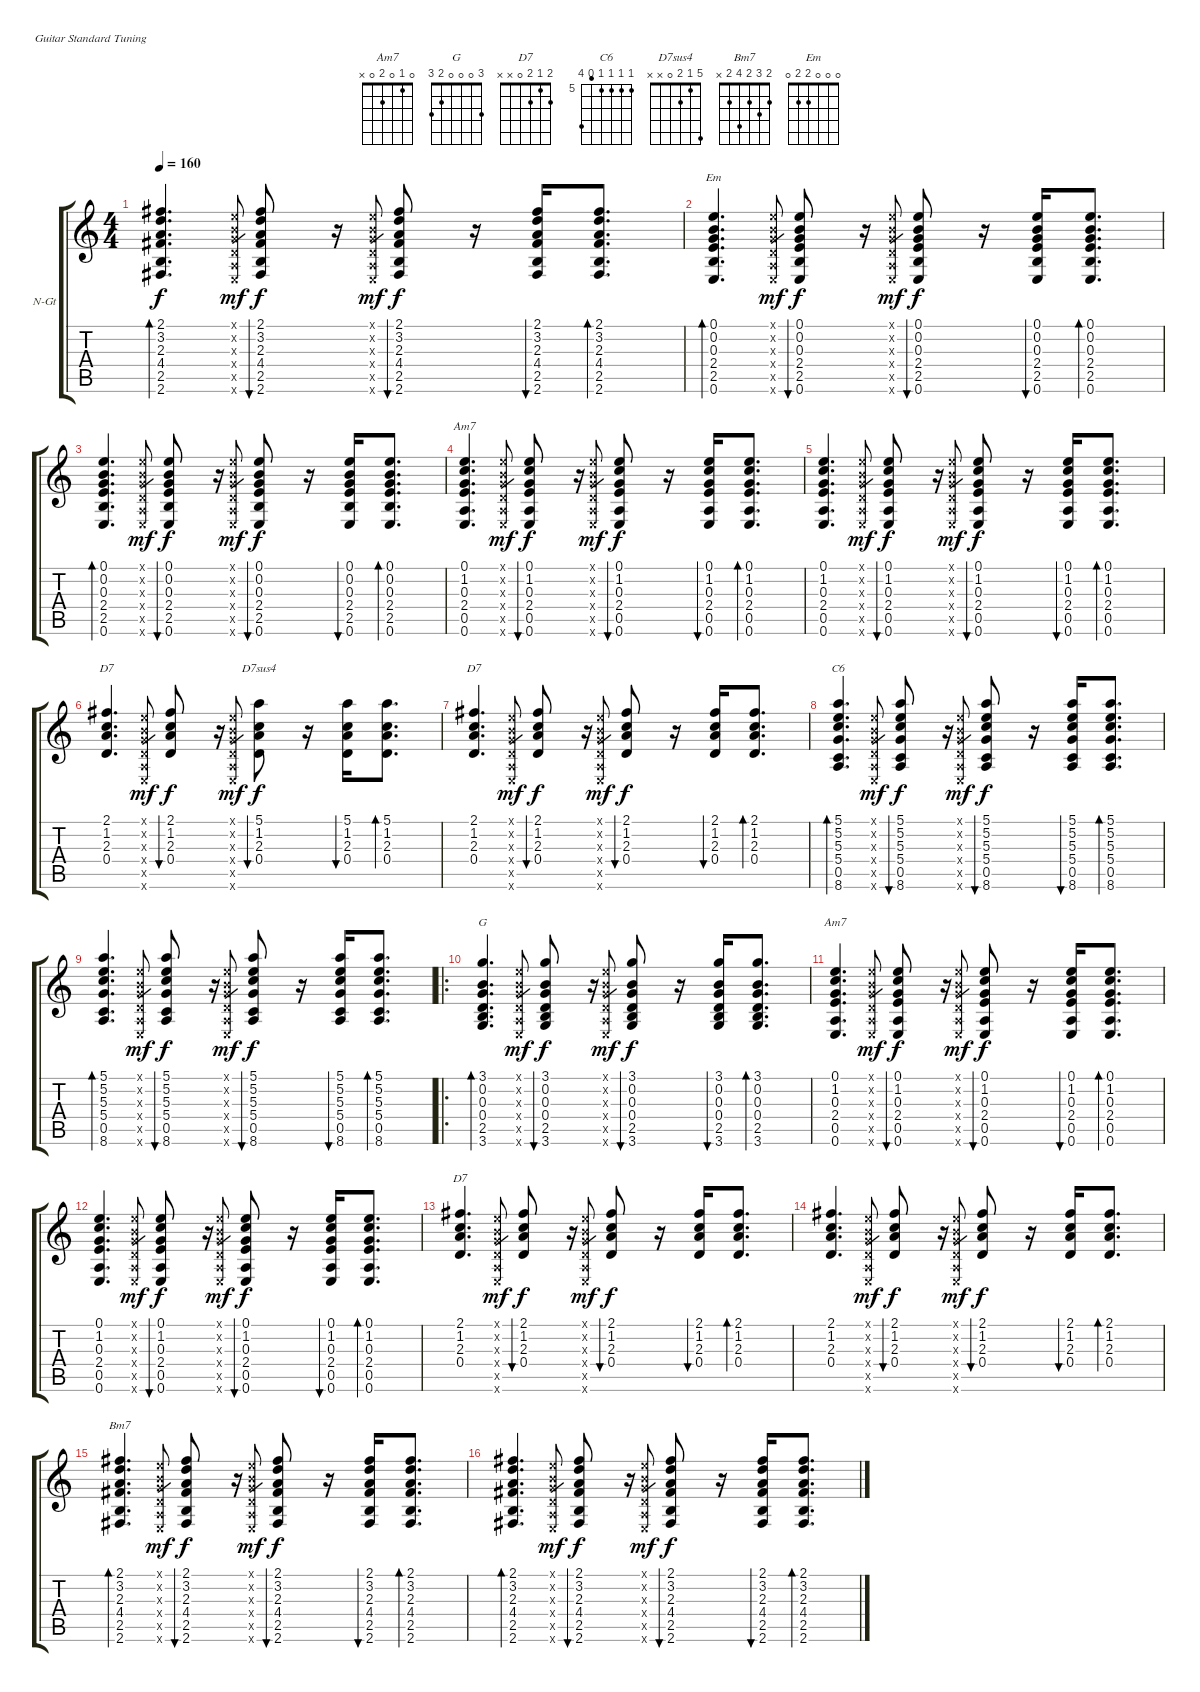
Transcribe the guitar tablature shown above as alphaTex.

\bracketExtendMode groupsimilarinstruments
\firstSystemTrackNameOrientation horizontal
\otherSystemsTrackNameOrientation horizontal
\track ("Classic Guitar" "N-Gt") {instrument acousticguitarnylon}
\staff {score tabs}
\tuning (E4 B3 G3 D3 A2 E2)
\chord ("Am7" 0 1 0 2 0 x)
\chord ("G" 3 0 0 0 2 3)
\chord ("D7" 2 1 2 0 x x)
\chord ("C6" 5 5 5 5 4 8) {firstfret 5}
\chord ("D7sus4" 5 1 2 0 x x)
\chord ("Bm7" 2 3 2 4 2 x)
\chord ("Em" 0 0 0 2 2 0)
\ts (4 4)
\tempo 160
\clef g2
\ks c
(2.1 3.2 2.3 4.4 2.5 2.6).4{d bd 240 dy f} (0.1{x} 0.2{x} 0.3{x} 0.4{x} 0.5{x} 0.6{x}).8{gr dy mf} (2.1 3.2 2.3 4.4 2.5 2.6).8{bu 30 dy f} r.16 (0.1{x} 0.2{x} 0.3{x} 0.4{x} 0.5{x} 0.6{x}).8{gr dy mf} (2.1 3.2 2.3 4.4 2.5 2.6).8{bu 30 dy f} r.16 (2.1 3.2 2.3 4.4 2.5 2.6).16{bu 30} (2.1 3.2 2.3 4.4 2.5 2.6).8{d bd 120} |
(0.1 0.2 0.3 2.4 2.5 0.6).4{d bd 240 ch "Em"} (0.1{x} 0.2{x} 0.3{x} 0.4{x} 0.5{x} 0.6{x}).8{gr dy mf} (0.1 0.2 0.3 2.4 2.5 0.6).8{bu 30 dy f} r.16 (0.1{x} 0.2{x} 0.3{x} 0.4{x} 0.5{x} 0.6{x}).8{gr dy mf} (0.1 0.2 0.3 2.4 2.5 0.6).8{bu 30 dy f} r.16 (0.1 0.2 0.3 2.4 2.5 0.6).16{bu 30} (0.1 0.2 0.3 2.4 2.5 0.6).8{d bd 120} |
(0.1 0.2 0.3 2.4 2.5 0.6).4{d bd 240} (0.1{x} 0.2{x} 0.3{x} 0.4{x} 0.5{x} 0.6{x}).8{gr dy mf} (0.1 0.2 0.3 2.4 2.5 0.6).8{bu 30 dy f} r.16 (0.1{x} 0.2{x} 0.3{x} 0.4{x} 0.5{x} 0.6{x}).8{gr dy mf} (0.1 0.2 0.3 2.4 2.5 0.6).8{bu 30 dy f} r.16 (0.1 0.2 0.3 2.4 2.5 0.6).16{bu 30} (0.1 0.2 0.3 2.4 2.5 0.6).8{d bd 120} |
(0.1 1.2 0.3 2.4 0.5 0.6).4{d ch "Am7"} (0.1{x} 0.2{x} 0.3{x} 0.4{x} 0.5{x} 0.6{x}).8{gr dy mf} (0.1 1.2 0.3 2.4 0.5 0.6).8{bu 30 dy f} r.16 (0.1{x} 0.2{x} 0.3{x} 0.4{x} 0.5{x} 0.6{x}).8{gr dy mf} (0.1 1.2 0.3 2.4 0.5 0.6).8{bu 30 dy f} r.16 (0.1 1.2 0.3 2.4 0.5 0.6).16{bu 30} (0.1 1.2 0.3 2.4 0.5 0.6).8{d bd 120} |
(0.1 1.2 0.3 2.4 0.5 0.6).4{d} (0.1{x} 0.2{x} 0.3{x} 0.4{x} 0.5{x} 0.6{x}).8{gr dy mf} (0.1 1.2 0.3 2.4 0.5 0.6).8{bu 30 dy f} r.16 (0.1{x} 0.2{x} 0.3{x} 0.4{x} 0.5{x} 0.6{x}).8{gr dy mf} (0.1 1.2 0.3 2.4 0.5 0.6).8{bu 30 dy f} r.16 (0.1 1.2 0.3 2.4 0.5 0.6).16{bu 30} (0.1 1.2 0.3 2.4 0.5 0.6).8{d bd 120} |
(2.1 1.2 2.3 0.4).4{d ch "D7"} (0.1{x} 0.2{x} 0.3{x} 0.4{x} 0.5{x} 0.6{x}).8{gr dy mf} (2.1 1.2 2.3 0.4).8{bu 30 dy f} r.16 (0.1{x} 0.2{x} 0.3{x} 0.4{x} 0.5{x} 0.6{x}).8{gr dy mf} (5.1 1.2 2.3 0.4).8{bu 30 ch "D7sus4" dy f} r.16 (5.1 1.2 2.3 0.4).16{bu 30} (5.1 1.2 2.3 0.4).8{d bd 120} |
(2.1 1.2 2.3 0.4).4{d ch "D7"} (0.1{x} 0.2{x} 0.3{x} 0.4{x} 0.5{x} 0.6{x}).8{gr dy mf} (2.1 1.2 2.3 0.4).8{bu 30 dy f} r.16 (0.1{x} 0.2{x} 0.3{x} 0.4{x} 0.5{x} 0.6{x}).8{gr dy mf} (2.1 1.2 2.3 0.4).8{bu 30 dy f} r.16 (2.1 1.2 2.3 0.4).16{bu 30} (2.1 1.2 2.3 0.4).8{d bd 120} |
(5.1 5.2 5.3 5.4 0.5 8.6).4{d bd 240 ch "C6"} (0.1{x} 0.2{x} 0.3{x} 0.4{x} 0.5{x} 0.6{x}).8{gr dy mf} (5.1 5.2 5.3 5.4 0.5 8.6).8{bu 30 dy f} r.16 (0.1{x} 0.2{x} 0.3{x} 0.4{x} 0.5{x} 0.6{x}).8{gr dy mf} (5.1 5.2 5.3 5.4 0.5 8.6).8{bu 30 dy f} r.16 (5.1 5.2 5.3 5.4 0.5 8.6).16{bu 30} (5.1 5.2 5.3 5.4 0.5 8.6).8{d bd 120} |
(5.1 5.2 5.3 5.4 0.5 8.6).4{d bd 240} (0.1{x} 0.2{x} 0.3{x} 0.4{x} 0.5{x} 0.6{x}).8{gr dy mf} (5.1 5.2 5.3 5.4 0.5 8.6).8{bu 30 dy f} r.16 (0.1{x} 0.2{x} 0.3{x} 0.4{x} 0.5{x} 0.6{x}).8{gr dy mf} (5.1 5.2 5.3 5.4 0.5 8.6).8{bu 30 dy f} r.16 (5.1 5.2 5.3 5.4 0.5 8.6).16{bu 30} (5.1 5.2 5.3 5.4 0.5 8.6).8{d bd 120} |
\ro
(3.1 0.2 0.3 0.4 2.5 3.6).4{d bd 240 ch "G"} (0.1{x} 0.2{x} 0.3{x} 0.4{x} 0.5{x} 0.6{x}).8{gr dy mf} (3.1 0.2 0.3 0.4 2.5 3.6).8{bu 30 dy f} r.16 (0.1{x} 0.2{x} 0.3{x} 0.4{x} 0.5{x} 0.6{x}).8{gr dy mf} (3.1 0.2 0.3 0.4 2.5 3.6).8{bu 30 dy f} r.16 (3.1 0.2 0.3 0.4 2.5 3.6).16{bu 30} (3.1 0.2 0.3 0.4 2.5 3.6).8{d bd 120} |
(0.1 1.2 0.3 2.4 0.5 0.6).4{d ch "Am7"} (0.1{x} 0.2{x} 0.3{x} 0.4{x} 0.5{x} 0.6{x}).8{gr dy mf} (0.1 1.2 0.3 2.4 0.5 0.6).8{bu 30 dy f} r.16 (0.1{x} 0.2{x} 0.3{x} 0.4{x} 0.5{x} 0.6{x}).8{gr dy mf} (0.1 1.2 0.3 2.4 0.5 0.6).8{bu 30 dy f} r.16 (0.1 1.2 0.3 2.4 0.5 0.6).16{bu 30} (0.1 1.2 0.3 2.4 0.5 0.6).8{d bd 120} |
(0.1 1.2 0.3 2.4 0.5 0.6).4{d} (0.1{x} 0.2{x} 0.3{x} 0.4{x} 0.5{x} 0.6{x}).8{gr dy mf} (0.1 1.2 0.3 2.4 0.5 0.6).8{bu 30 dy f} r.16 (0.1{x} 0.2{x} 0.3{x} 0.4{x} 0.5{x} 0.6{x}).8{gr dy mf} (0.1 1.2 0.3 2.4 0.5 0.6).8{bu 30 dy f} r.16 (0.1 1.2 0.3 2.4 0.5 0.6).16{bu 30} (0.1 1.2 0.3 2.4 0.5 0.6).8{d bd 120} |
(2.1 1.2 2.3 0.4).4{d ch "D7"} (0.1{x} 0.2{x} 0.3{x} 0.4{x} 0.5{x} 0.6{x}).8{gr dy mf} (2.1 1.2 2.3 0.4).8{bu 30 dy f} r.16 (0.1{x} 0.2{x} 0.3{x} 0.4{x} 0.5{x} 0.6{x}).8{gr dy mf} (2.1 1.2 2.3 0.4).8{bu 30 dy f} r.16 (2.1 1.2 2.3 0.4).16{bu 30} (2.1 1.2 2.3 0.4).8{d bd 120} |
(2.1 1.2 2.3 0.4).4{d} (0.1{x} 0.2{x} 0.3{x} 0.4{x} 0.5{x} 0.6{x}).8{gr dy mf} (2.1 1.2 2.3 0.4).8{bu 30 dy f} r.16 (0.1{x} 0.2{x} 0.3{x} 0.4{x} 0.5{x} 0.6{x}).8{gr dy mf} (2.1 1.2 2.3 0.4).8{bu 30 dy f} r.16 (2.1 1.2 2.3 0.4).16{bu 30} (2.1 1.2 2.3 0.4).8{d bd 120} |
(2.1 3.2 2.3 4.4 2.5 2.6).4{d bd 240 ch "Bm7"} (0.1{x} 0.2{x} 0.3{x} 0.4{x} 0.5{x} 0.6{x}).8{gr dy mf} (2.1 3.2 2.3 4.4 2.5 2.6).8{bu 30 dy f} r.16 (0.1{x} 0.2{x} 0.3{x} 0.4{x} 0.5{x} 0.6{x}).8{gr dy mf} (2.1 3.2 2.3 4.4 2.5 2.6).8{bu 30 dy f} r.16 (2.1 3.2 2.3 4.4 2.5 2.6).16{bu 30} (2.1 3.2 2.3 4.4 2.5 2.6).8{d bd 120} |
(2.1 3.2 2.3 4.4 2.5 2.6).4{d bd 240} (0.1{x} 0.2{x} 0.3{x} 0.4{x} 0.5{x} 0.6{x}).8{gr dy mf} (2.1 3.2 2.3 4.4 2.5 2.6).8{bu 30 dy f} r.16 (0.1{x} 0.2{x} 0.3{x} 0.4{x} 0.5{x} 0.6{x}).8{gr dy mf} (2.1 3.2 2.3 4.4 2.5 2.6).8{bu 30 dy f} r.16 (2.1 3.2 2.3 4.4 2.5 2.6).16{bu 30} (2.1 3.2 2.3 4.4 2.5 2.6).8{d bd 120}
